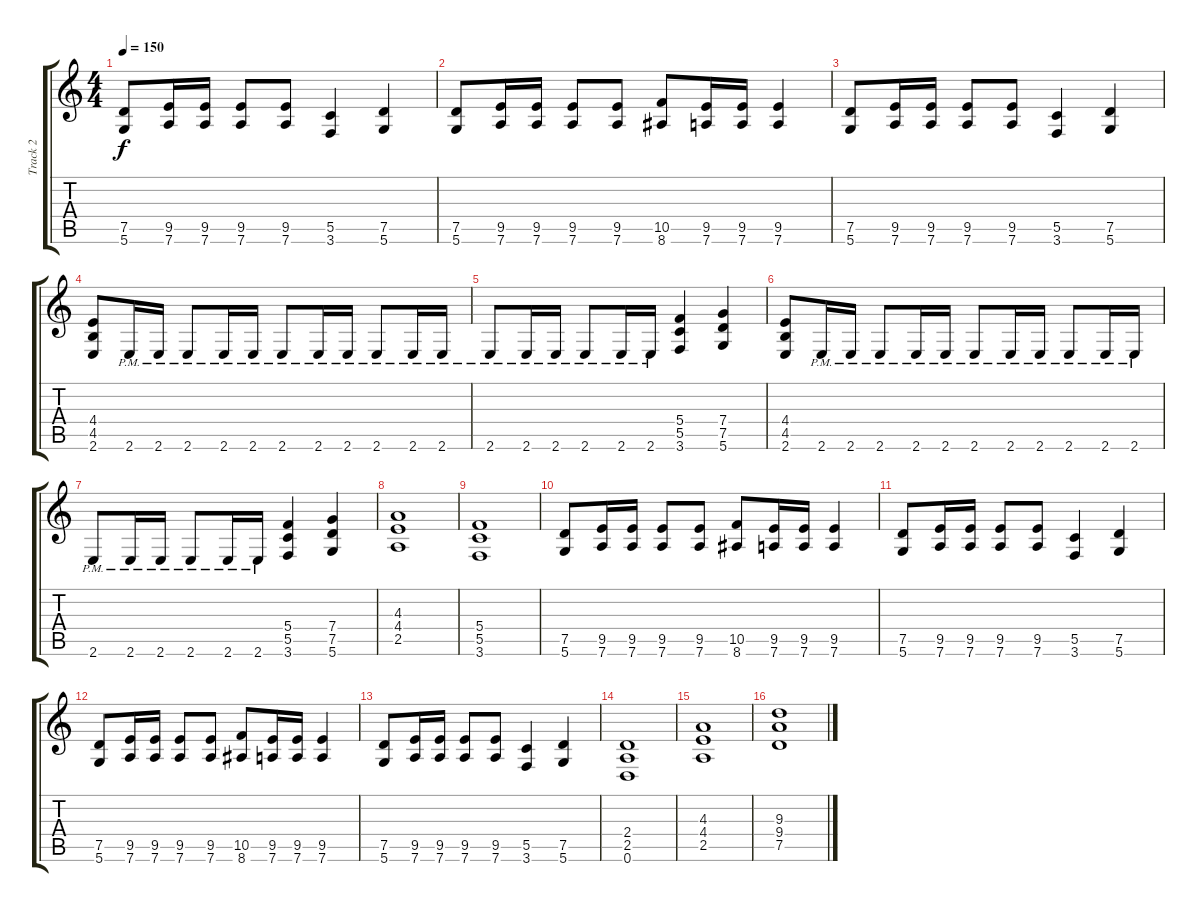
\track ("Track 2" "Track 2") {instrument distortionguitar}
\staff {score tabs}
\tuning (D4 A3 F3 C3 G2 D2) {hide}
\ts (4 4)
\tempo 150
\clef g2
\ks c
(7.5 5.6).8{dy f} (9.5 7.6).16 (9.5 7.6).16 (9.5 7.6).8 (9.5 7.6).8 (5.5 3.6).4 (7.5 5.6).4 |
(7.5 5.6).8 (9.5 7.6).16 (9.5 7.6).16 (9.5 7.6).8 (9.5 7.6).8 (10.5 8.6).8 (9.5 7.6).16 (9.5 7.6).16 (9.5 7.6).4 |
(7.5 5.6).8 (9.5 7.6).16 (9.5 7.6).16 (9.5 7.6).8 (9.5 7.6).8 (5.5 3.6).4 (7.5 5.6).4 |
(4.4 4.5 2.6).8 2.6{pm}.16 2.6{pm}.16 2.6{pm}.8 2.6{pm}.16 2.6{pm}.16 2.6{pm}.8 2.6{pm}.16 2.6{pm}.16 2.6{pm}.8 2.6{pm}.16 2.6{pm}.16 |
2.6{pm}.8 2.6{pm}.16 2.6{pm}.16 2.6{pm}.8 2.6{pm}.16 2.6{pm}.16 (5.4 5.5 3.6).4 (7.4 7.5 5.6).4 |
(4.4 4.5 2.6).8 2.6{pm}.16 2.6{pm}.16 2.6{pm}.8 2.6{pm}.16 2.6{pm}.16 2.6{pm}.8 2.6{pm}.16 2.6{pm}.16 2.6{pm}.8 2.6{pm}.16 2.6{pm}.16 |
2.6{pm}.8 2.6{pm}.16 2.6{pm}.16 2.6{pm}.8 2.6{pm}.16 2.6{pm}.16 (5.4 5.5 3.6).4 (7.4 7.5 5.6).4 |
(4.3 4.4 2.5).1 |
(5.4 5.5 3.6).1 |
(7.5 5.6).8 (9.5 7.6).16 (9.5 7.6).16 (9.5 7.6).8 (9.5 7.6).8 (10.5 8.6).8 (9.5 7.6).16 (9.5 7.6).16 (9.5 7.6).4 |
(7.5 5.6).8 (9.5 7.6).16 (9.5 7.6).16 (9.5 7.6).8 (9.5 7.6).8 (5.5 3.6).4 (7.5 5.6).4 |
(7.5 5.6).8 (9.5 7.6).16 (9.5 7.6).16 (9.5 7.6).8 (9.5 7.6).8 (10.5 8.6).8 (9.5 7.6).16 (9.5 7.6).16 (9.5 7.6).4 |
(7.5 5.6).8 (9.5 7.6).16 (9.5 7.6).16 (9.5 7.6).8 (9.5 7.6).8 (5.5 3.6).4 (7.5 5.6).4 |
(2.4 2.5 0.6).1 |
(4.3 4.4 2.5).1 |
(9.3 9.4 7.5).1
